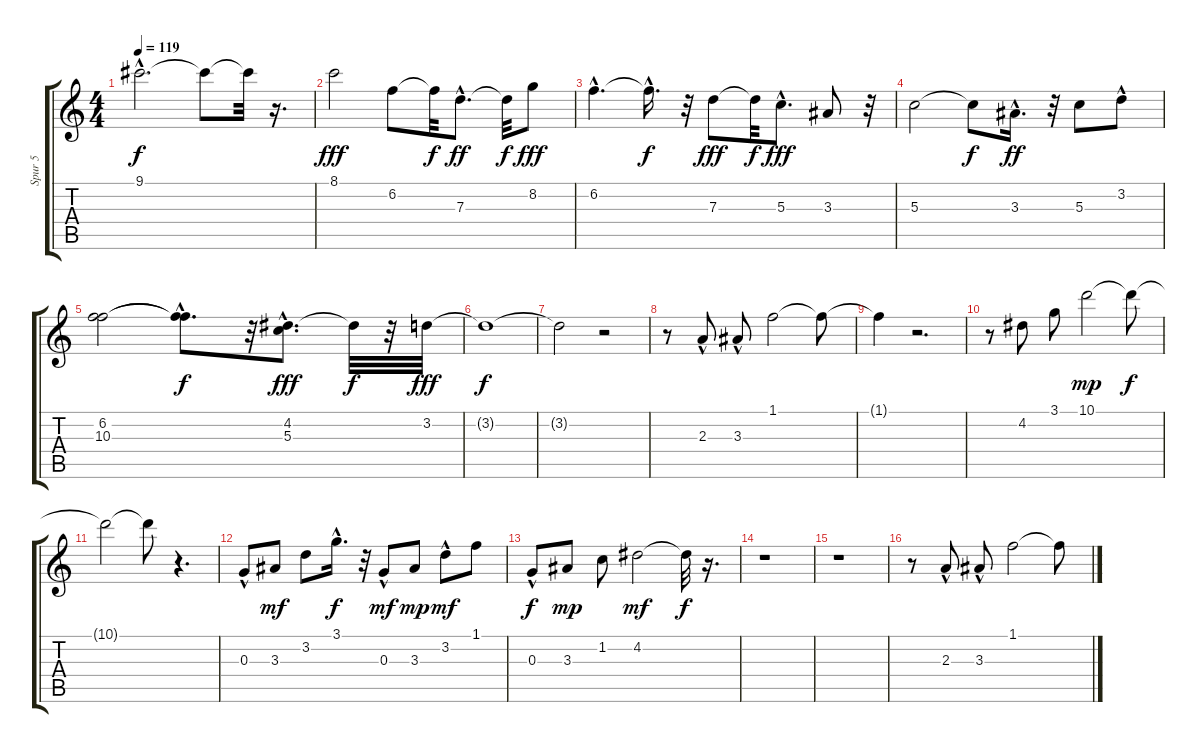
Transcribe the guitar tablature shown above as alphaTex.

\track ("Spur 5" "Spur 5") {instrument acousticguitarsteel}
\staff {score tabs}
\tuning (E4 B3 G3 D3 A2 E2) {hide}
\ts (4 4)
\tempo 119
\clef g2
\ks c
9.1{hac t}.2{d dy f} 9.1{t}.8 9.1{t}.32 r.16{d} |
8.1.2{dy fff} 6.2.8 6.2{t}.32{dy f} 7.3{hac}.8{d dy ff} 7.3{t}.32{dy f} 8.2.8{dy fff} |
6.2{hac}.4{d} 6.2{hac t}.16{d dy f} r.32 7.3.8{dy fff} 7.3{t}.32{dy f} 5.3{hac}.8{d dy fff} 3.3.8 r.32 |
5.3.2 5.3{t}.8{dy f} 3.3{hac}.16{d dy ff} r.32 5.3.8 3.2{hac}.8 |
(6.2 10.3).2 (6.2{hac t} 10.3{hac t}).8{d dy f} r.32 (4.2{hac} 5.3).8{d dy fff} 4.2{t}.32{dy f} r.32 3.2.32{dy fff} |
3.2{t}.1{dy f} |
3.2{t}.2 r.2 |
r.8 2.3{hac}.8 3.3{hac}.8 1.1.2 1.1{t}.8 |
1.1{t}.4 r.2{d} |
r.8 4.2.8 3.1.8 10.1.2{dy mp} 10.1{t}.8{dy f} |
10.1{t}.2 10.1{t}.8 r.4{d} |
0.3{hac}.8 3.3.8{dy mf} 3.2.8 3.1{hac}.16{d dy f} r.32 0.3{hac}.8{dy mf} 3.3.8{dy mp} 3.2{hac}.8{dy mf} 1.1.8 |
0.3{hac}.8{dy f} 3.3.8{dy mp} 1.2.8 4.2.2{dy mf} 4.2{t}.32{dy f} r.16{d} |
r.1 |
r.1 |
r.8 2.3{hac}.8 3.3{hac}.8 1.1.2 1.1{t}.8
